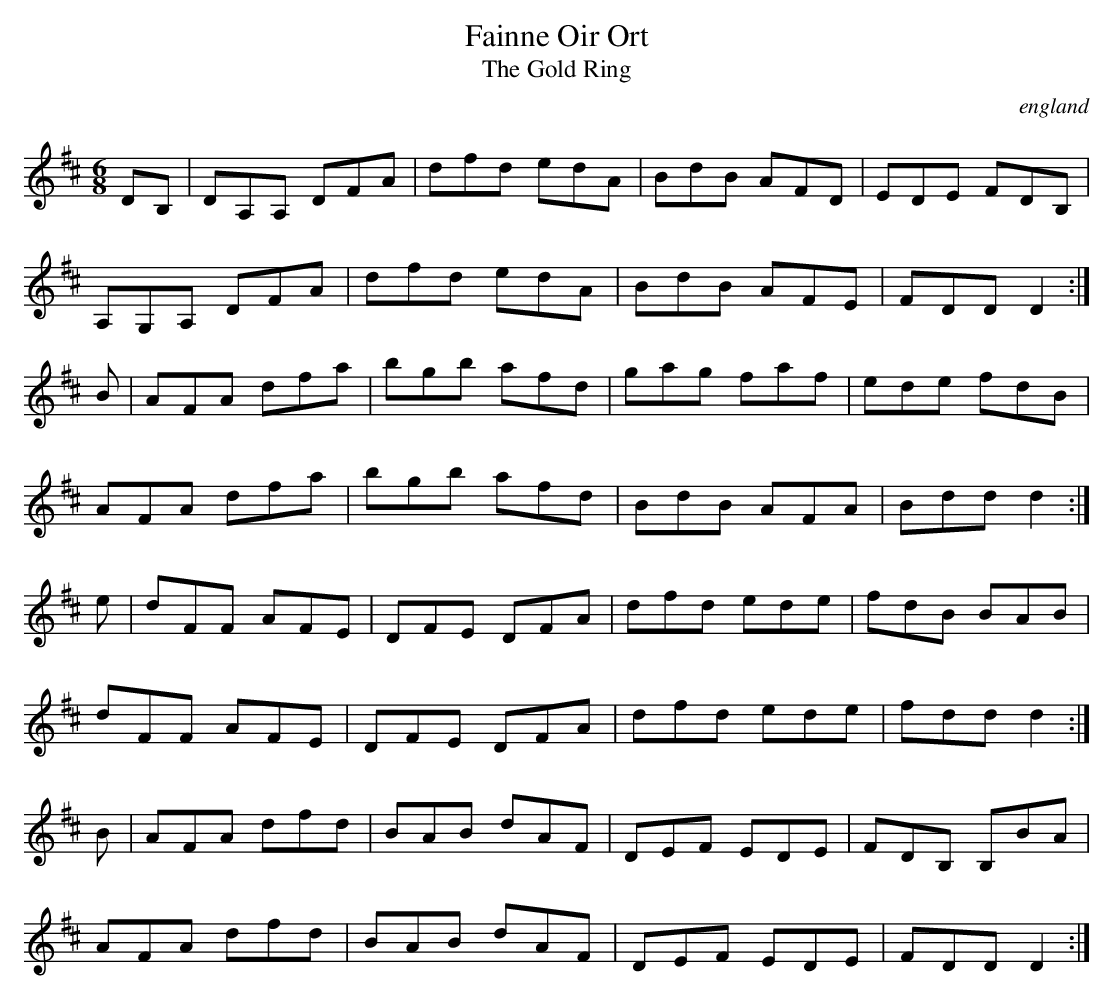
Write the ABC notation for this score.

X:1
T:Fainne Oir Ort
T:Gold Ring, The
O:england
M:6/8
L:1/8
K:D
DB,|DA,A, DFA|dfd edA|BdB AFD|EDE FDB,|
A,G,A, DFA|dfd edA|BdB AFE|FDD D2:|
B|AFA dfa|bgb afd|gag faf|ede fdB|
AFA dfa|bgb afd|BdB AFA|Bdd d2:|
e|dFF AFE|DFE DFA|dfd ede|fdB BAB|
dFF AFE|DFE DFA|dfd ede|fdd d2:|
B|AFA dfd|BAB dAF|DEF EDE|FDB, B,BA|
AFA dfd|BAB dAF|DEF EDE|FDD D2:|
